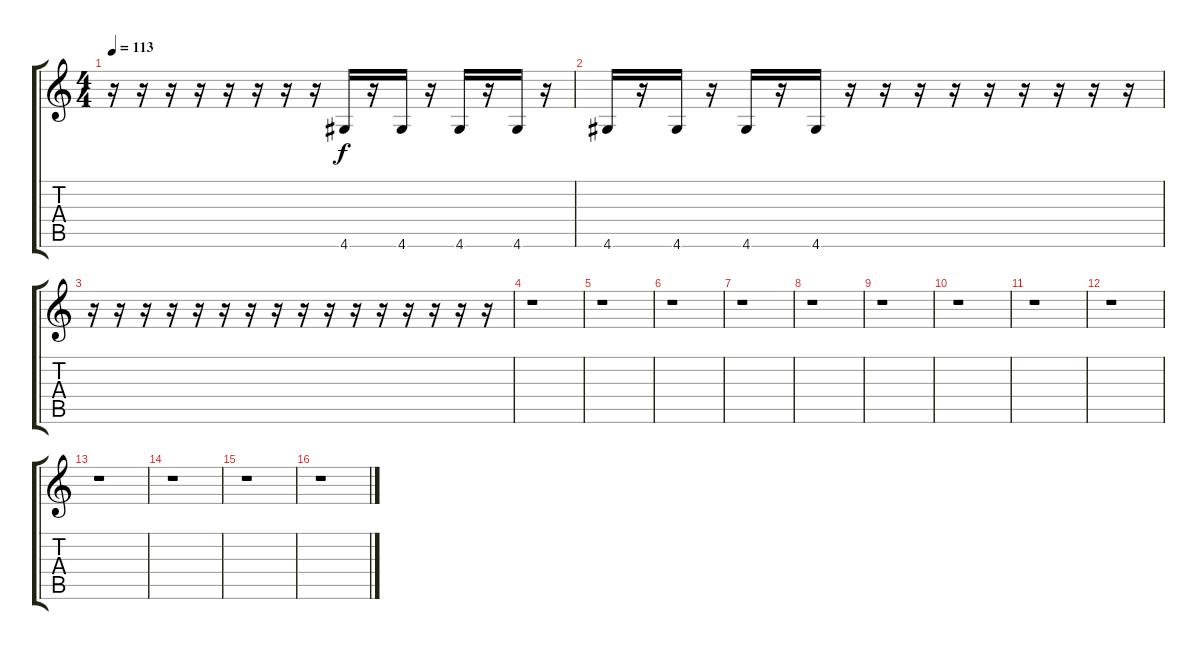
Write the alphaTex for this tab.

\track "" {instrument overdrivenguitar}
\staff {score tabs}
\tuning (E4 B3 G3 D3 A2 E2) {hide}
\ts (4 4)
\tempo 113
\clef g2
\ks c
r.16{dy f} r.16 r.16 r.16 r.16 r.16 r.16 r.16 4.6.16 r.16 4.6.16 r.16 4.6.16 r.16 4.6.16 r.16 |
4.6.16 r.16 4.6.16 r.16 4.6.16 r.16 4.6.16 r.16 r.16 r.16 r.16 r.16 r.16 r.16 r.16 r.16 |
r.16 r.16 r.16 r.16 r.16 r.16 r.16 r.16 r.16 r.16 r.16 r.16 r.16 r.16 r.16 r.16 |
r.1 |
r.1 |
r.1 |
r.1 |
r.1 |
r.1 |
r.1 |
r.1 |
r.1 |
r.1 |
r.1 |
r.1 |
r.1
